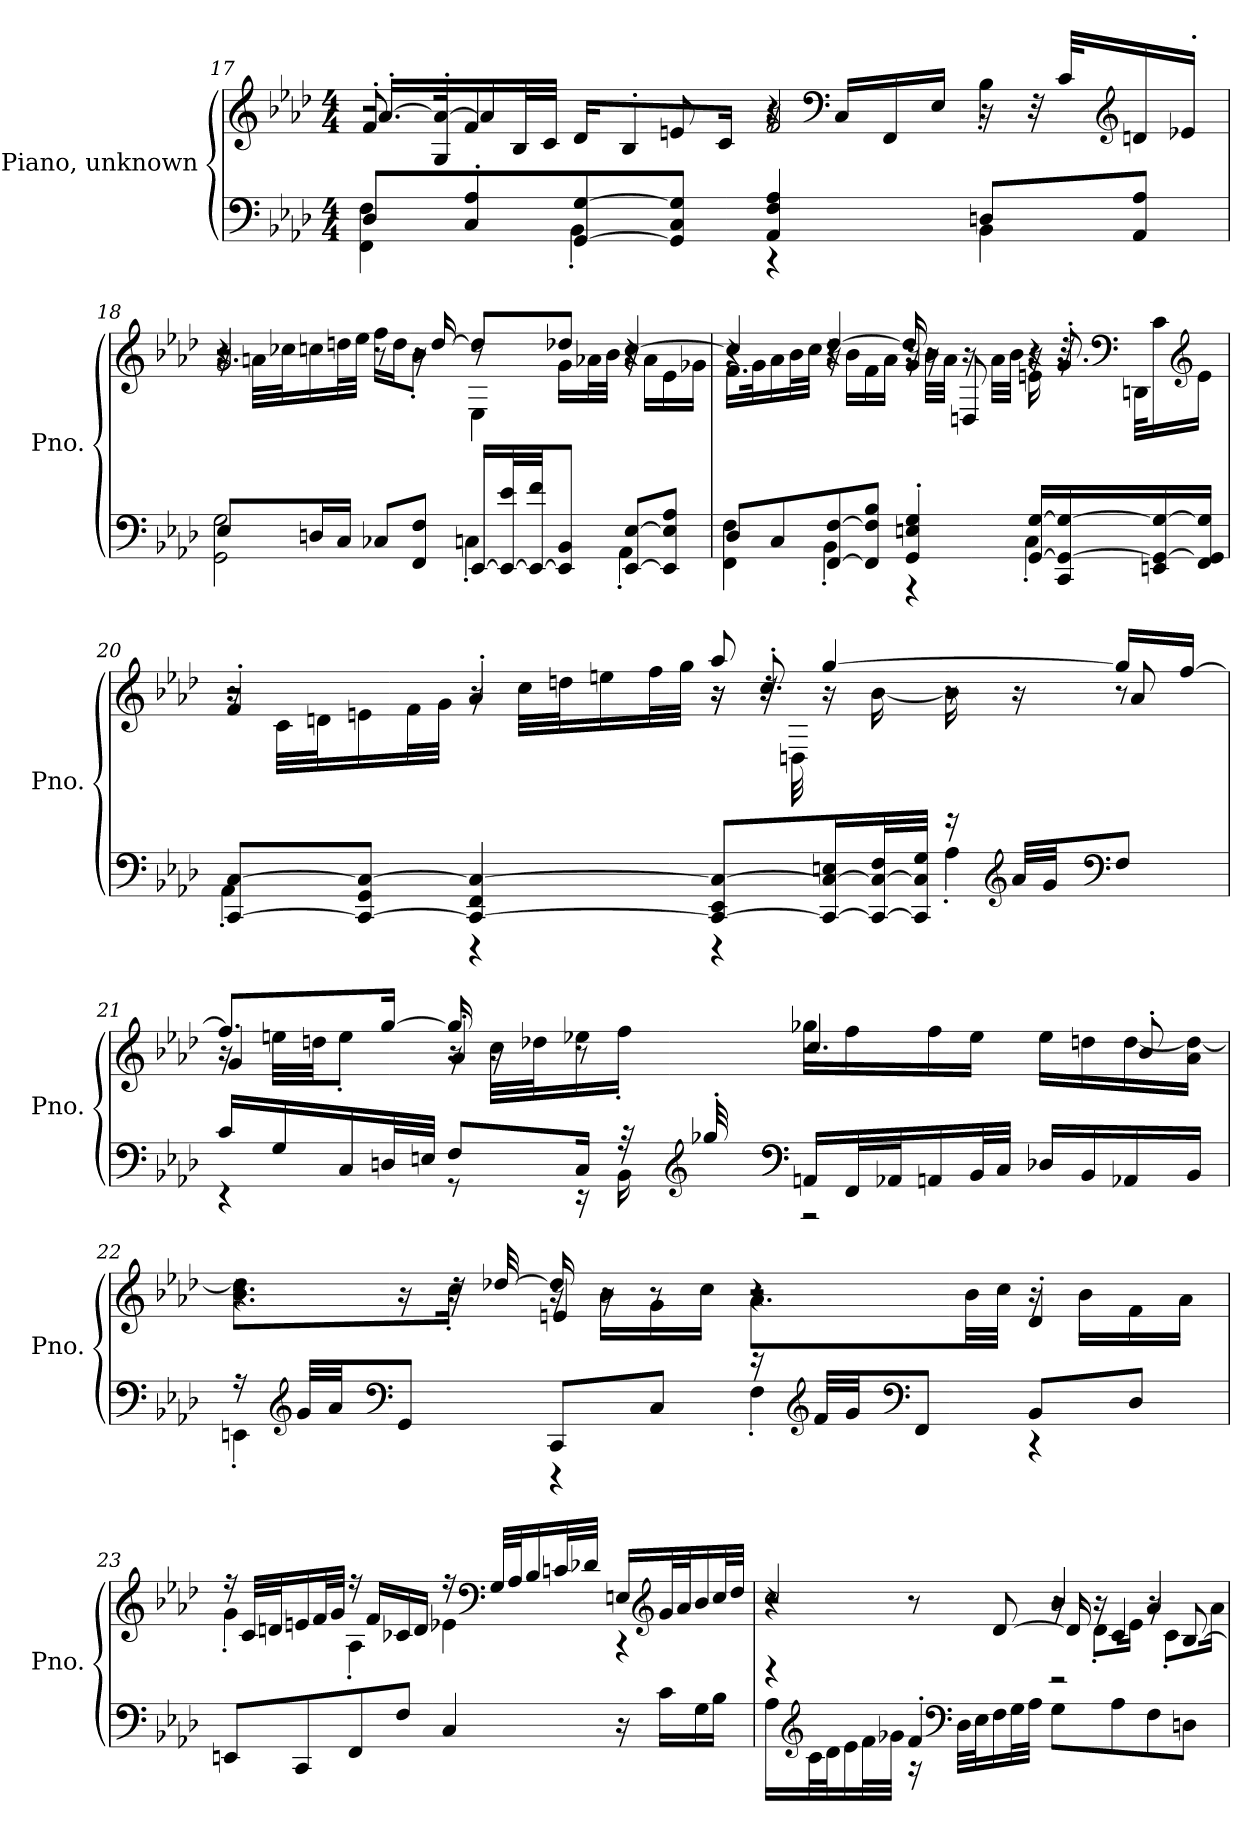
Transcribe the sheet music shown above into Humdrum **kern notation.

**kern	**kern
*part1	*part1
*staff2	*staff1
*I"Piano, unknown	*
*I'Pno.	*
!!LO:LB:g=z
*clefF4	*clefG2
*k[b-e-a-d-]	*k[b-e-a-d-]
*M4/4	*M4/4
=17	=17
*^	*^
*	*	*	*^
8D-/L	4FF\ 4F\	8f'/	2r	[16.a-'/LL
.	.	.	.	32G/' 32a-/_'K
8C/' 8A-/'	.	4f/	.	16a-/]
.	.	.	.	32B-/L
.	.	.	.	32c/JJJ
[8GG/ [8G/	4BB-'\	.	.	16d-/KL
.	.	.	.	8B-'/
8GG/] 8C/ 8G/]J	.	8en/	.	.
.	.	.	.	16c/Jk
4AA-/ 4F/ 4A-/	4r	2f/	4r	16r
*	*	*clefF4	*	*
.	.	.	.	16C/LL
.	.	.	.	16FF/
.	.	.	.	16E-/JJ
8Dn/L	4BB-\	.	4B-'\	16r
.	.	.	.	32r
.	.	.	.	32c/KLL
*	*	*clefG2	*	*
8AA-/ 8A-/J	.	.	.	16dn/
.	.	.	.	16e-X'/JJ
!!LO:LB:g=z
=18	=18	=18	=18	=18
*	*	*	*	*^
8E-/L	2GG\ 2G\	4r	16r	2.g/	2r
.	.	.	32an\LLL	.	.
.	.	.	32cc-X\J	.	.
16Dn/L	.	.	16ccn\	.	.
16C/JJ	.	.	32ddn\L	.	.
.	.	.	32ee-\JJJ	.	.
8C-X/L	.	8r	16ff\LL	.	.
.	.	.	16dd\J	.	.
8FF/ 8F/J	.	16r	8b-'\J	.	.
.	.	[16dd/	.	.	.
[16EE-/LL	4Cn'\	8dd/L]	8r	.	4E-\
32EE-/_ 32e-/L	.	.	.	.	.
32EE-/_ 32f/JJ	.	.	.	.	.
8EE-/] 8BB-/J	.	8dd-X/J	16g\LL	.	.
.	.	.	32a-X\L	.	.
.	.	.	32b-\JJJ	.	.
[8EE-/ [8E-/L	4AA-'\	[4cc/	16r	4r	4r
.	.	.	16a-\LL	.	.
8EE-/] 8E-/] 8A-/J	.	.	16e-\	.	.
.	.	.	16g-X\JJ	.	.
*	*	*	*	*v	*v
!!LO:LB:g=z
=19	=19	=19	=19	=19
8D-/L	4FF\ 4F\	4cc/]	16.f\LL	4r
.	.	.	32g\K	.
8C/	.	.	16a-\	.
.	.	.	32b-\L	.
.	.	.	32cc\JJJ	.
[8FF/ [8F/	4BB-'\	4r	16r	[4dd-/
.	.	.	16b-\LL	.
8FF/] 8F/] 8B-/J	.	.	16f\	.
.	.	.	16a-\JJ	.
4GG/' 4En/' 4G/'	4r	4g/	16r	16dd-/]
.	.	.	32b-\LLL	16r
.	.	.	32a-\JJJ	.
.	.	.	16r	8Dn/
.	.	.	32a-\LLL	.
.	.	.	32b-\JJJ	.
[16GG/ [16G/LL	4C'\	16r	16en\	4r
16CC/ 16GG/_ 16G/_	.	8.g'/	32r	.
*	*	*clefF4	*	*
.	.	.	32DDn\KLL	.
16EEn/ 16GG/_ 16G/_	.	.	16c\	.
*	*	*clefG2	*	*
16FF/ 16GG/] 16G/]JJ	.	.	16e\JJ	.
!!LO:PB:g=z	!!	!!
=20	=20	=20	=20	=20
[8CC/ [8C/L	4AA-'\	4f'/	16r	2r
.	.	.	32c\LLL	.
.	.	.	32dn\J	.
8CC/_ 8GG/ 8C/_J	.	.	16en\	.
.	.	.	32f\L	.
.	.	.	32g\JJJ	.
4CC/_ 4FF/ 4C/_	4r	4a-'/	16r	.
.	.	.	32cc\LLL	.
.	.	.	32ddn\J	.
.	.	.	16een\	.
.	.	.	32ff\L	.
.	.	.	32gg\JJJ	.
8CC/_ 8EE-/ 8C/_L	4r	8aa-/	16r	16r
.	.	.	32r	8.cc'/
.	.	.	32Dn\	.
16CC/_ 16C/_ 16En/L	.	[4gg/	16r	.
32CC/_ 32C/_ 32F/L	.	.	[16b-\	.
32CC/] 32C/] 32G/JJJ	.	.	.	.
16r	4A-'\	.	16b-\]	8r
*clefG2	*	*	*	*
32a-/LLL	.	.	16r	.
32g/JJ	.	.	.	.
*clefF4	*	*	*	*
8F/J	.	16gg/LL]	8r	8a-/
.	.	[16ff/JJ	.	.
!!LO:LB:g=z	!!	!!
=21	=21	=21	=21	=21
16c/LL	4r	8.ff/L]	16r	4g/
16G/	.	.	32een\LLL	.
.	.	.	32ddn\JJ	.
16C/	.	.	8ee'\J	.
32Dn/L	.	[16gg/Jk	.	.
32En/JJJ	.	.	.	.
8F/L	8r	16gg/]	16r	4a-'/
.	.	16r	32cc\LLL	.
.	.	.	32dd-X\J	.
16C/Jk	16r	8r	16ee-X\	.
32r	16BB-\	.	16ff'\JJ	.
*clefG2	*	*	*	*
32gg-X'/	.	.	.	.
*clefF4	*	*	*	*
16AAn/LL	2r	2r	16gg-X\LL	4.cc/
32FF/L	.	.	16ff\	.
32AA-X/J	.	.	.	.
16AAn/	.	.	16ff\	.
32BB-/L	.	.	16ee-\JJ	.
32C/JJJ	.	.	.	.
16D-X/LL	.	.	16ee-\LL	.
16BB-/	.	.	16ddn\	.
16AA-X/	.	.	[16dd\	8b-'/
16BB-/JJ	.	.	16a-\ 16dd\_JJ	.
!!LO:LB:g=z	!!	!!
=22	=22	=22	=22	=22
16r	4EEn'\	8r	8.b-\ 8.dd\]L	4r
*clefG2	*	*	*	*
32g/LLL	.	.	.	.
32a-/JJ	.	.	.	.
*clefF4	*	*	*	*
8GG/J	.	16r	.	.
.	.	32r	16cc'\Jk	.
.	.	[32dd-X/	.	.
8CC/L	4r	16dd-/]	16r	4en/
.	.	16r	16b-\LL	.
8C/J	.	8r	16g\	.
.	.	.	16cc\JJ	.
16r	4F'\	2r	8.a-\L	4r
*clefG2	*	*	*	*
32f/LLL	.	.	.	.
32g/JJ	.	.	.	.
*clefF4	*	*	*	*
8FF/J	.	.	.	.
.	.	.	32b-\LL	.
.	.	.	32cc\JJJ	.
8BB-/L	4r	.	16r	4d-'/
.	.	.	16b-\LL	.
8D-/J	.	.	16f\	.
.	.	.	16a-\JJ	.
*v	*v	*	*	*
*	*	*v	*v
!!LO:LB:g=z
=23	=23	=23
8EEn/L	16r	4g'\
.	32c/LLL	.
.	32dn/J	.
8CC/	16en/	.
.	32f/L	.
.	32g/JJJ	.
8FF/	16r	4A-'\
.	16f/LL	.
8F/J	16c-X/	.
.	16d/JJ	.
4C/	16r	4e-X\
*	*clefF4	*
.	32G/LLL	.
.	32A-/J	.
.	16B-/	.
.	32cn/L	.
.	32d-X/JJJ	.
16r	16En/LL	4r
*	*clefG2	*
16c\LL	32g/L	.
.	32a-/J	.
16G\	16b-/	.
16B-\JJ	32cc/L	.
.	32dd-/JJJ	.
!!LO:LB:g=z
=24	=24	=24
*^	*	*^
4r	16A-\LL	2cc/	2r	4r
*clefG2	*	*	*	*
.	32c\L	.	.	.
.	32d-\J	.	.	.
.	16e-\	.	.	.
.	32f\L	.	.	.
.	32g-X\JJJ	.	.	.
4f'/	16r	.	.	8r
*clefF4	*	*	*	*
.	32D-\LLL	.	.	.
.	32E-\J	.	.	.
.	16F\	.	.	[8d-/
.	32G\L	.	.	.
.	32A-\JJJ	.	.	.
2r	8G\L	4b-/	16r	16d-/]
.	.	.	8d-'\L	16r
.	8A-\	.	.	4c/
.	.	.	16e-\Jk	.
.	8F\	4a-/	16r	.
.	.	.	8c'\L	.
.	8Dn\J	.	.	[8B-/
.	.	.	16a-\Jk	.
*v	*v	*	*	*
*	*v	*v	*v
=	=
*-	*-
